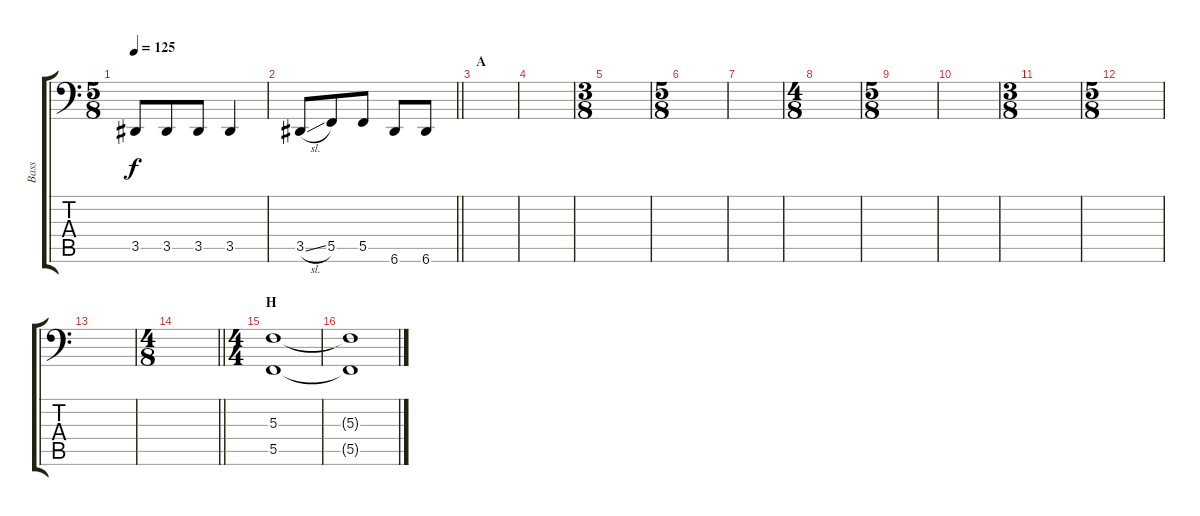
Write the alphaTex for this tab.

\track ("Bass" "Bass") {instrument electricbasspick}
\staff {score tabs}
\tuning (Bb2 F2 C2 G1 C1 A0) {hide}
\ts (5 8)
\tempo 125
\clef f4
\ks c
3.5.8{dy f} 3.5.8 3.5.8 3.5.4 |
\barLineRight lightlight
3.5{sl}.8 5.5.8 5.5.8 6.6.8 6.6.8 |
\section ("" "A")
|
|
\ts (3 8)
|
\ts (5 8)
|
|
\ts (4 8)
|
\ts (5 8)
|
|
\ts (3 8)
|
\ts (5 8)
|
|
\ts (4 8)
\barLineRight lightlight
|
\ts (4 4)
\section ("" "H")
(5.3 5.5).1{volume 10 instrument lead2sawtooth} |
(5.3{t} 5.5{t}).1
